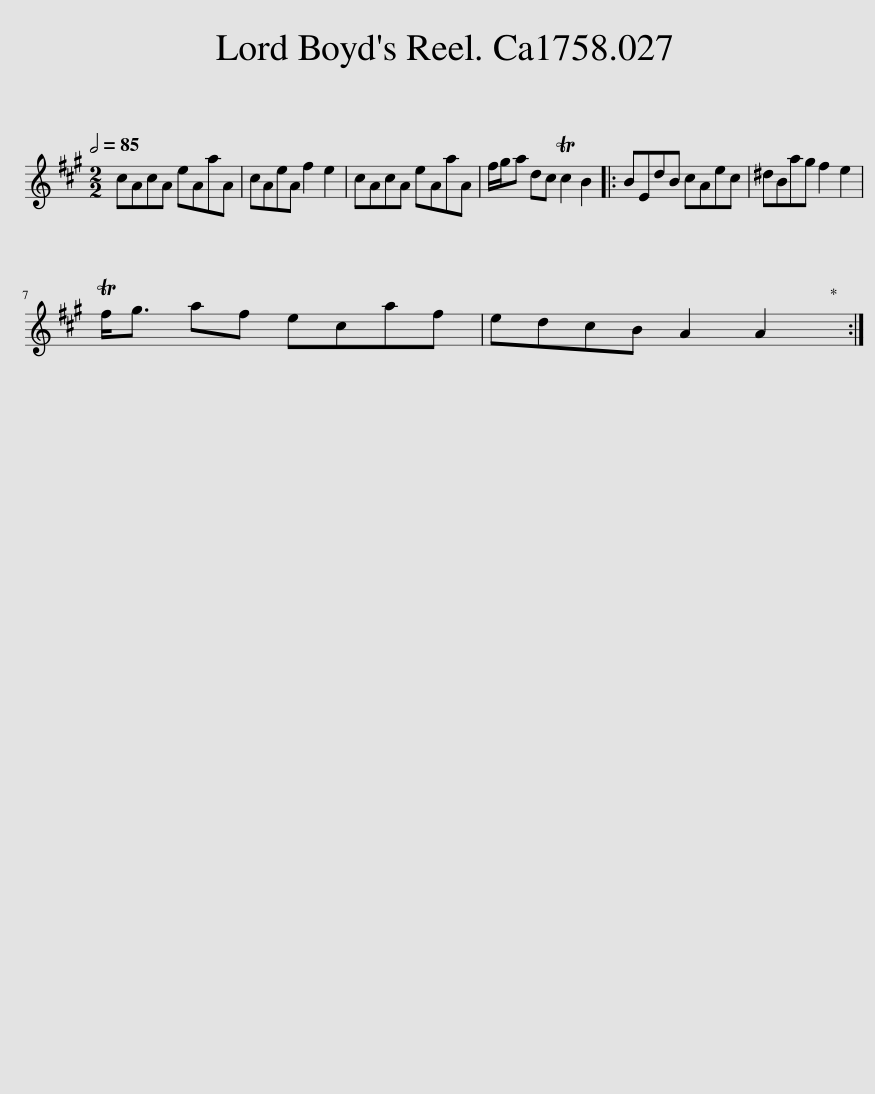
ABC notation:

X:1
L:1/8
Q:1/2=85
M:2/2
I:linebreak $
K:A
V:1 treble
V:1
 cAcA eAaA | cAeA f2 e2 | cAcA eAaA | f/g/a dc Tc2 B2 |: BEdB cAec | %5
 ^dBag f2 e2 |$ Tf<g af ecaf | edcB A2 A2 :| %8
